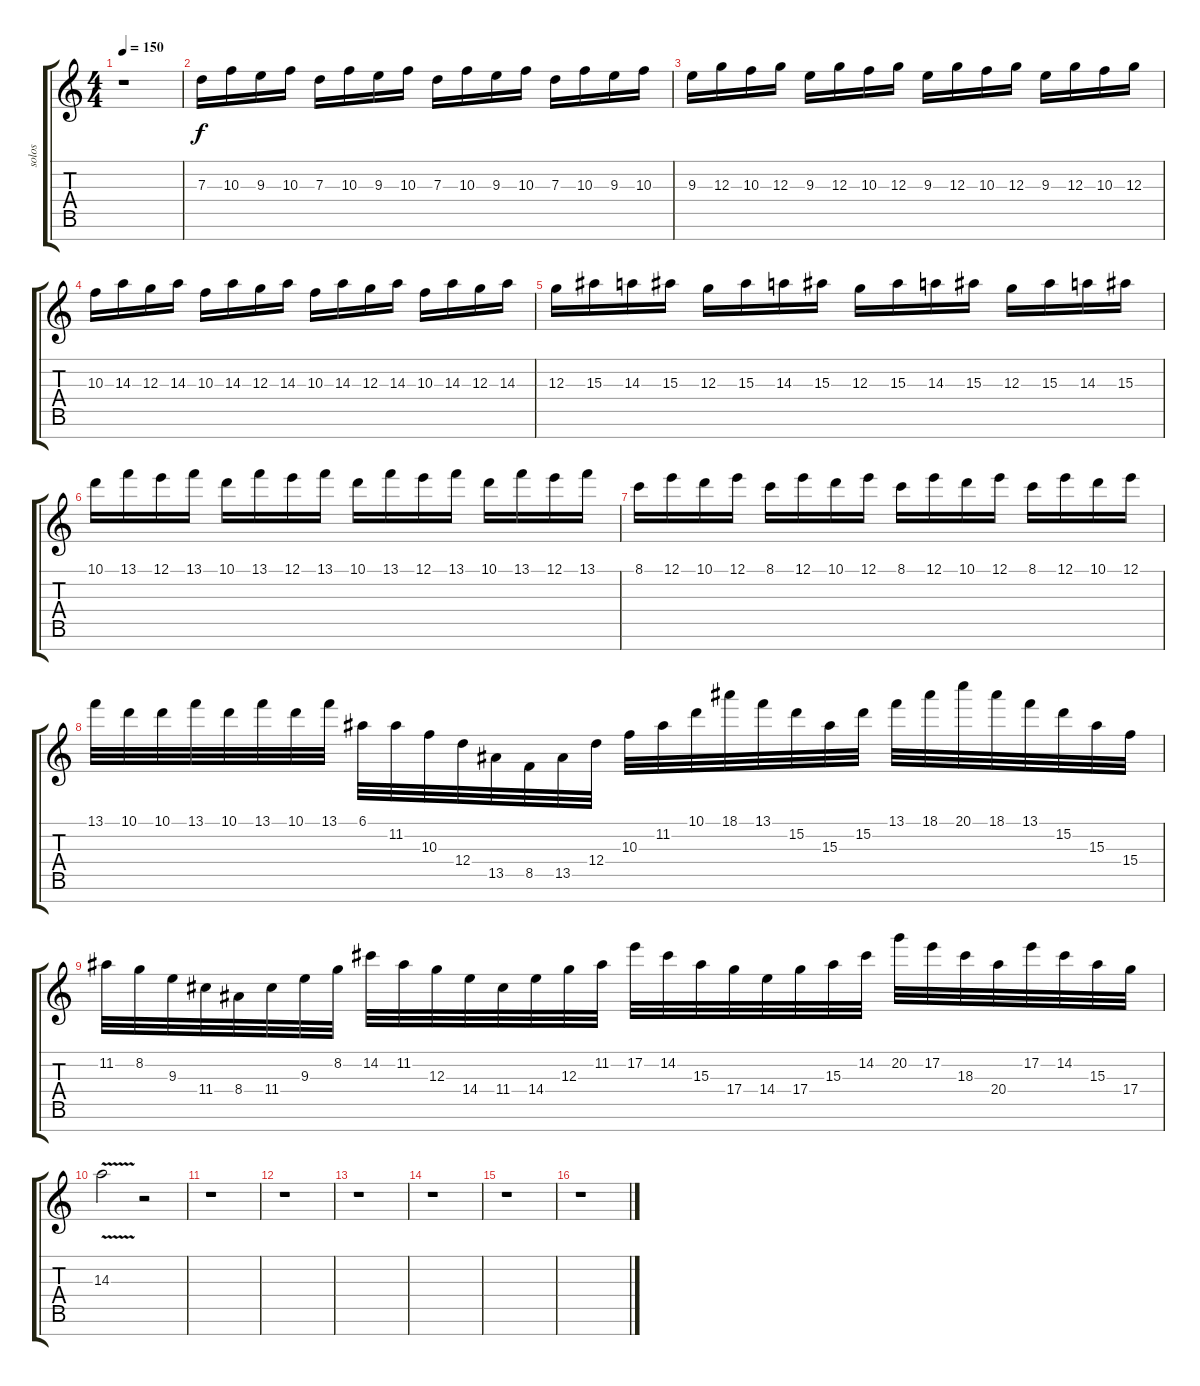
\track ("solos" "solos") {instrument distortionguitar}
\staff {score tabs}
\tuning (E4 B3 G3 D3 A2 E2 B1) {hide}
\ts (4 4)
\tempo 150
\clef g2
\ks c
r.1{dy f} |
7.3.16 10.3.16 9.3.16 10.3.16 7.3.16 10.3.16 9.3.16 10.3.16 7.3.16 10.3.16 9.3.16 10.3.16 7.3.16 10.3.16 9.3.16 10.3.16 |
9.3.16 12.3.16 10.3.16 12.3.16 9.3.16 12.3.16 10.3.16 12.3.16 9.3.16 12.3.16 10.3.16 12.3.16 9.3.16 12.3.16 10.3.16 12.3.16 |
10.3.16 14.3.16 12.3.16 14.3.16 10.3.16 14.3.16 12.3.16 14.3.16 10.3.16 14.3.16 12.3.16 14.3.16 10.3.16 14.3.16 12.3.16 14.3.16 |
12.3.16 15.3.16 14.3.16 15.3.16 12.3.16 15.3.16 14.3.16 15.3.16 12.3.16 15.3.16 14.3.16 15.3.16 12.3.16 15.3.16 14.3.16 15.3.16 |
10.1.16 13.1.16 12.1.16 13.1.16 10.1.16 13.1.16 12.1.16 13.1.16 10.1.16 13.1.16 12.1.16 13.1.16 10.1.16 13.1.16 12.1.16 13.1.16 |
8.1.16 12.1.16 10.1.16 12.1.16 8.1.16 12.1.16 10.1.16 12.1.16 8.1.16 12.1.16 10.1.16 12.1.16 8.1.16 12.1.16 10.1.16 12.1.16 |
13.1.32 10.1.32 10.1.32 13.1.32 10.1.32 13.1.32 10.1.32 13.1.32 6.1.32 11.2.32 10.3.32 12.4.32 13.5.32 8.5.32 13.5.32 12.4.32 10.3.32 11.2.32 10.1.32 18.1.32 13.1.32 15.2.32 15.3.32 15.2.32 13.1.32 18.1.32 20.1.32 18.1.32 13.1.32 15.2.32 15.3.32 15.4.32 |
11.2.32 8.2.32 9.3.32 11.4.32 8.4.32 11.4.32 9.3.32 8.2.32 14.2.32 11.2.32 12.3.32 14.4.32 11.4.32 14.4.32 12.3.32 11.2.32 17.2.32 14.2.32 15.3.32 17.4.32 14.4.32 17.4.32 15.3.32 14.2.32 20.2.32 17.2.32 18.3.32 20.4.32 17.2.32 14.2.32 15.3.32 17.4.32 |
14.3{v}.2 r.2 |
r.1 |
r.1 |
r.1 |
r.1 |
r.1 |
r.1
